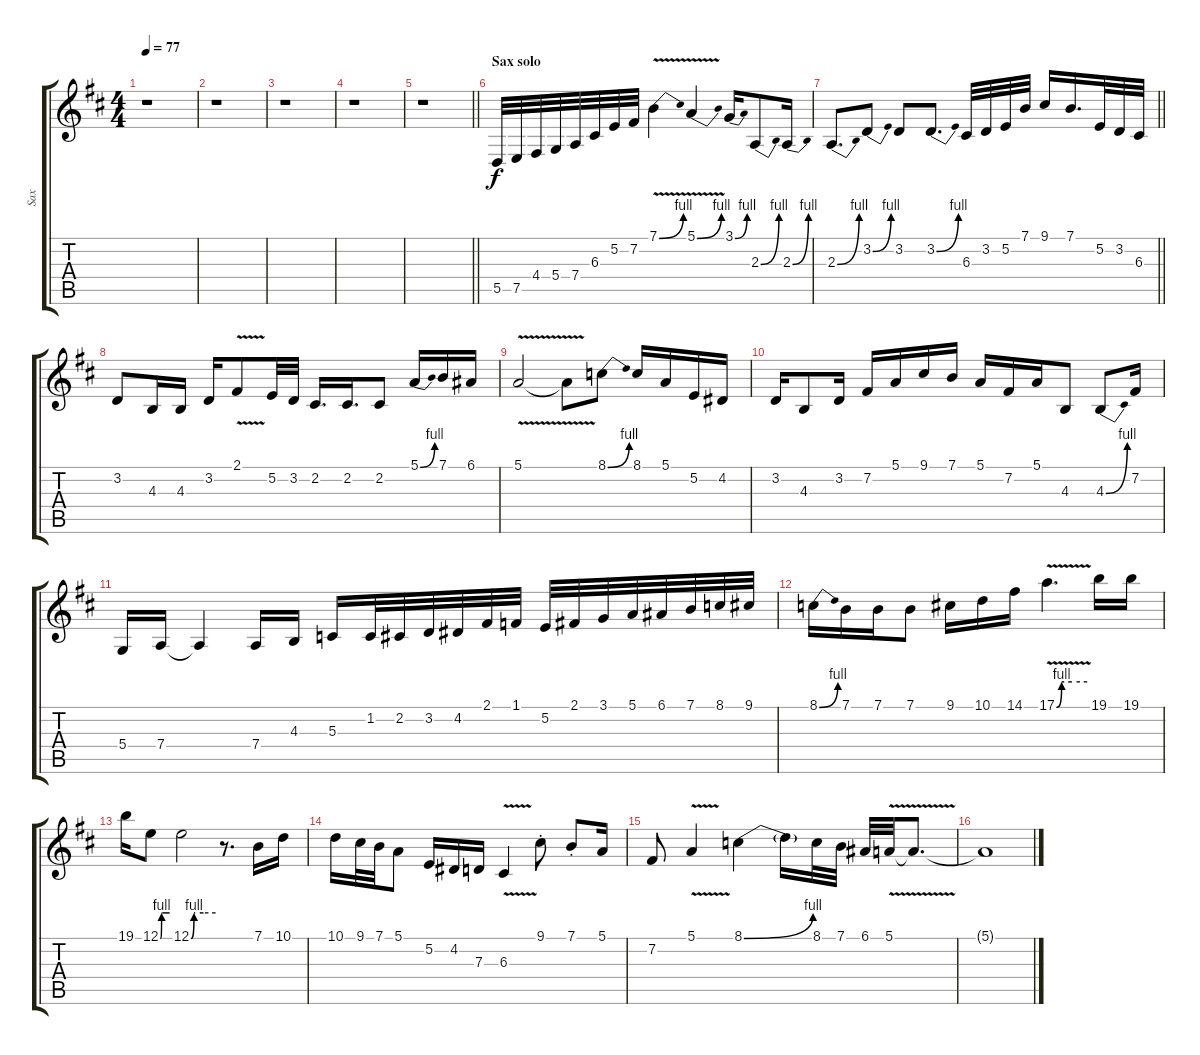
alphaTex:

\track ("Sax" "Sax") {instrument altosax}
\staff {score tabs}
\tuning (E4 B3 G3 D3 A2 E2) {hide}
\ts (4 4)
\tempo 77
\clef g2
\ks d
r.1{dy f} |
r.1 |
r.1 |
r.1 |
\barLineRight lightlight
r.1 |
\section ("" "Sax solo")
5.5.32 7.5.32 4.4.32 5.4.32 7.4.32 6.3.32 5.2.32 7.2.32 7.1{be (bend 0 0 60 4) v}.4 5.1{be (bend 0 0 60 4) v}.4 3.1{be (bend 0 0 60 4)}.16 2.3{be (bend 0 0 60 4)}.8 2.3{be (bend 0 0 60 4)}.16 |
\barLineRight lightlight
2.3{be (bend 0 0 60 4)}.8{d} 3.2{be (bend 0 0 60 4)}.8 3.2.8 3.2{be (bend 0 0 60 4)}.8{d} 6.3.32 3.2.32 5.2.32 7.1.32 9.1.16 7.1.16{d} 5.2.32 3.2.32 6.3.32 |
3.2.8 4.3.16 4.3.16 3.2.16 2.1{v}.8 5.2.32 3.2.32 2.2.16{d} 2.2.16{d} 2.2.8 5.1{be (bend 0 0 60 4)}.16 7.1.16 6.1.16 |
5.1{v}.2 5.1{t}.8 8.1{be (bend 0 0 60 4)}.8 8.1.16 5.1.16 5.2.16 4.2.16 |
3.2.16 4.3.8 3.2.16 7.2.16 5.1.16 9.1.16 7.1.16 5.1.16 7.2.16 5.1.16 4.3.8 4.3{be (bend 0 0 60 4)}.8 7.2.16 |
5.4.16 7.4.16 7.4{t}.4 7.4.16 4.3.16 5.3.16 1.2.32 2.2.32 3.2.32 4.2.32 2.1.32 1.1.32 5.2.32 2.1.32 3.1.32 5.1.32 6.1.32 7.1.32 8.1.32 9.1.32 |
8.1{be (bend 0 0 60 4)}.16 7.1.16 7.1.16 7.1.8 9.1.16 10.1.16 14.1.16 17.1{be (custom 0 0 10 4 15 4 30 4 60 4) v}.4{d} 19.1.16 19.1.16 |
19.1.16 12.1{be (custom 0 0 8 4 10 4 15 4 30 4 60 4)}.8 12.1{be (custom 0 0 7 4 10 4 30 4 60 4)}.2 r.8{d} 7.1.16 10.1.16 |
10.1.16 9.1.32 7.1.32 5.1.8 5.2.16 4.2.16 7.3.16 6.3{v}.4 9.1{st}.8 7.1{st}.8 5.1.16 |
7.2.8 5.1{v}.4 8.1{be (bend 0 0 60 4)}.4 8.1{t}.16 8.1.32 7.1.32 6.1.32 5.1{v}.32 5.1{t}.8{d} |
5.1{t}.1{volume 0}
